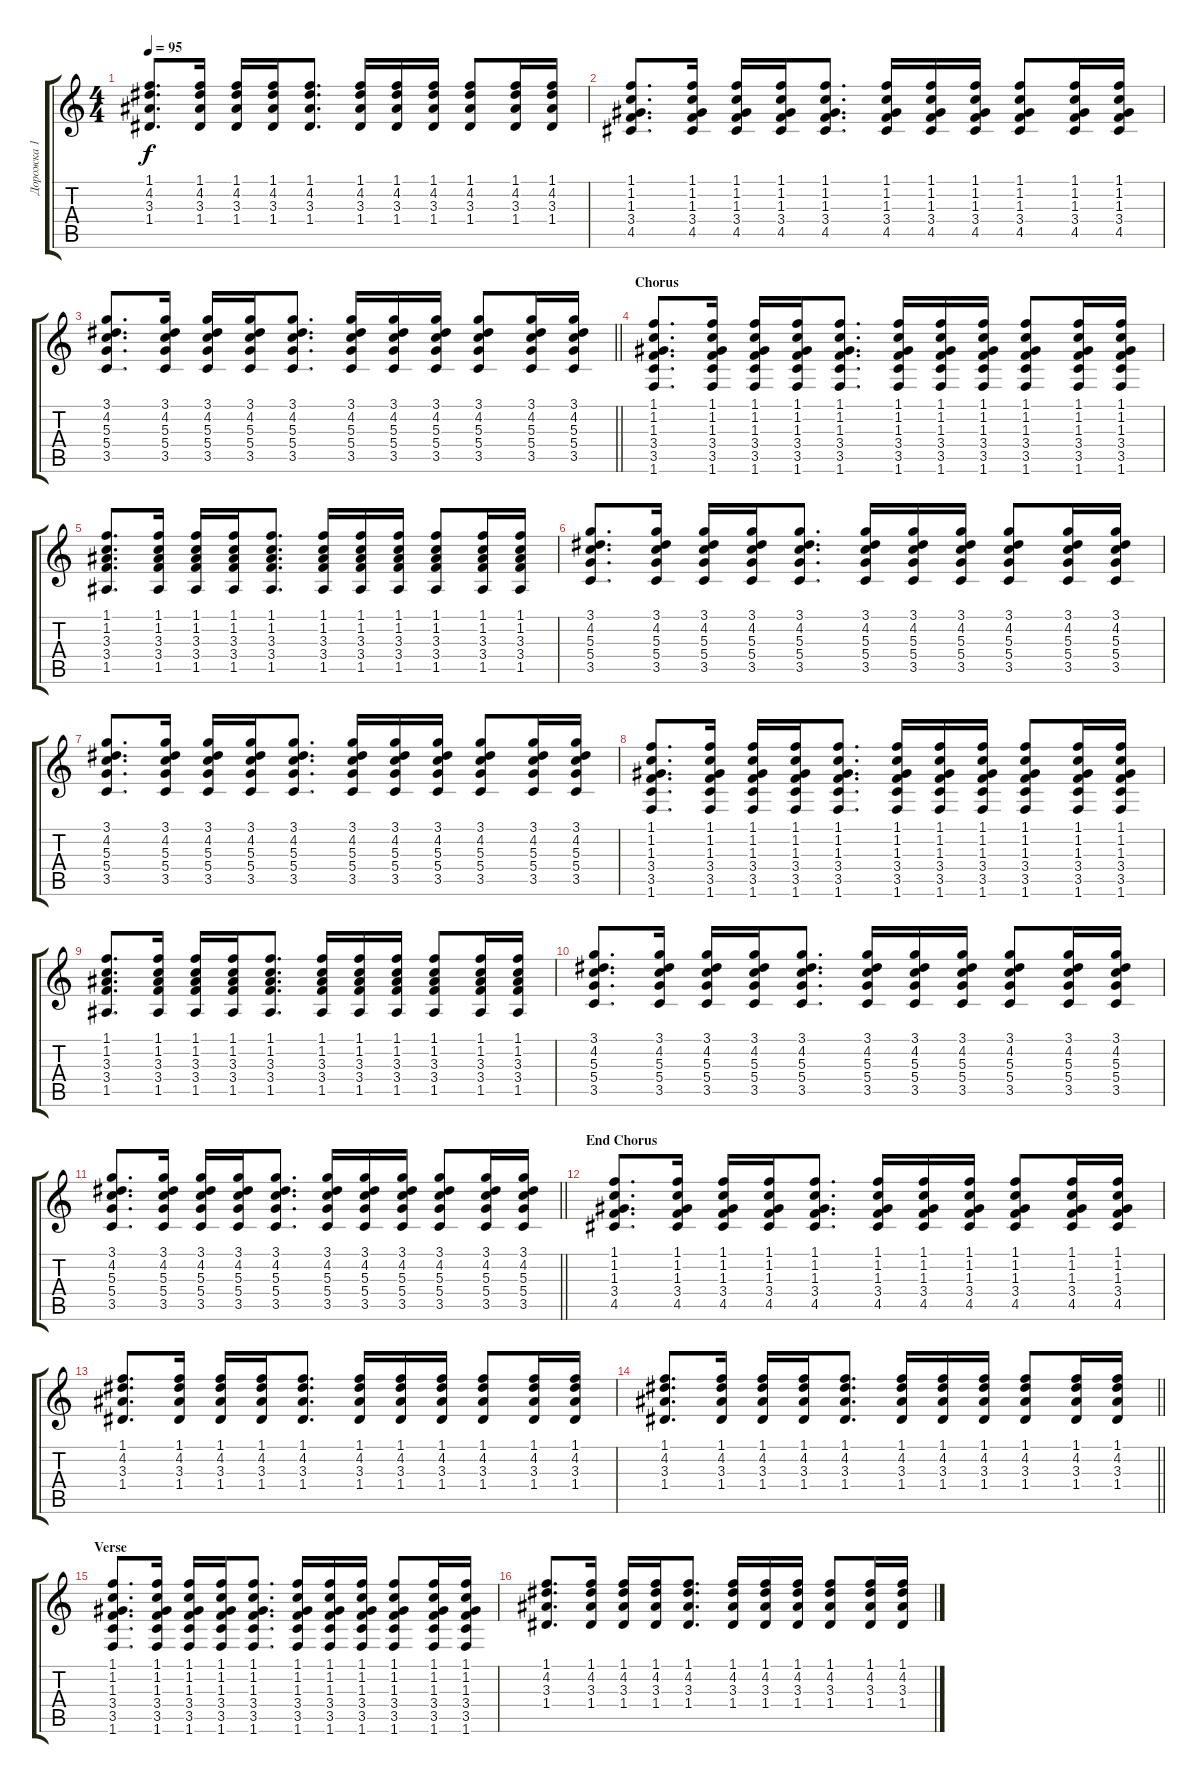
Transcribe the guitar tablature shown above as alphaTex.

\track ("Дорожка 1" "Дорожка 1") {instrument acousticguitarsteel}
\staff {score tabs}
\tuning (E4 B3 G3 D3 A2 E2) {hide}
\ts (4 4)
\tempo 95
\clef g2
\ks c
(1.1 4.2 3.3 1.4).8{d dy f} (1.1 4.2 3.3 1.4).16 (1.1 4.2 3.3 1.4).16 (1.1 4.2 3.3 1.4).16 (1.1 4.2 3.3 1.4).8{d} (1.1 4.2 3.3 1.4).16 (1.1 4.2 3.3 1.4).16 (1.1 4.2 3.3 1.4).16 (1.1 4.2 3.3 1.4).8 (1.1 4.2 3.3 1.4).16 (1.1 4.2 3.3 1.4).16 |
(1.1 1.2 1.3 3.4 4.5).8{d} (1.1 1.2 1.3 3.4 4.5).16 (1.1 1.2 1.3 3.4 4.5).16 (1.1 1.2 1.3 3.4 4.5).16 (1.1 1.2 1.3 3.4 4.5).8{d} (1.1 1.2 1.3 3.4 4.5).16 (1.1 1.2 1.3 3.4 4.5).16 (1.1 1.2 1.3 3.4 4.5).16 (1.1 1.2 1.3 3.4 4.5).8 (1.1 1.2 1.3 3.4 4.5).16 (1.1 1.2 1.3 3.4 4.5).16 |
\barLineRight lightlight
(3.1 4.2 5.3 5.4 3.5).8{d} (3.1 4.2 5.3 5.4 3.5).16 (3.1 4.2 5.3 5.4 3.5).16 (3.1 4.2 5.3 5.4 3.5).16 (3.1 4.2 5.3 5.4 3.5).8{d} (3.1 4.2 5.3 5.4 3.5).16 (3.1 4.2 5.3 5.4 3.5).16 (3.1 4.2 5.3 5.4 3.5).16 (3.1 4.2 5.3 5.4 3.5).8 (3.1 4.2 5.3 5.4 3.5).16 (3.1 4.2 5.3 5.4 3.5).16 |
\section ("" "Chorus")
(1.1 1.2 1.3 3.4 3.5 1.6).8{d} (1.1 1.2 1.3 3.4 3.5 1.6).16 (1.1 1.2 1.3 3.4 3.5 1.6).16 (1.1 1.2 1.3 3.4 3.5 1.6).16 (1.1 1.2 1.3 3.4 3.5 1.6).8{d} (1.1 1.2 1.3 3.4 3.5 1.6).16 (1.1 1.2 1.3 3.4 3.5 1.6).16 (1.1 1.2 1.3 3.4 3.5 1.6).16 (1.1 1.2 1.3 3.4 3.5 1.6).8 (1.1 1.2 1.3 3.4 3.5 1.6).16 (1.1 1.2 1.3 3.4 3.5 1.6).16 |
(1.1 1.2 3.3 3.4 1.5).8{d} (1.1 1.2 3.3 3.4 1.5).16 (1.1 1.2 3.3 3.4 1.5).16 (1.1 1.2 3.3 3.4 1.5).16 (1.1 1.2 3.3 3.4 1.5).8{d} (1.1 1.2 3.3 3.4 1.5).16 (1.1 1.2 3.3 3.4 1.5).16 (1.1 1.2 3.3 3.4 1.5).16 (1.1 1.2 3.3 3.4 1.5).8 (1.1 1.2 3.3 3.4 1.5).16 (1.1 1.2 3.3 3.4 1.5).16 |
(3.1 4.2 5.3 5.4 3.5).8{d} (3.1 4.2 5.3 5.4 3.5).16 (3.1 4.2 5.3 5.4 3.5).16 (3.1 4.2 5.3 5.4 3.5).16 (3.1 4.2 5.3 5.4 3.5).8{d} (3.1 4.2 5.3 5.4 3.5).16 (3.1 4.2 5.3 5.4 3.5).16 (3.1 4.2 5.3 5.4 3.5).16 (3.1 4.2 5.3 5.4 3.5).8 (3.1 4.2 5.3 5.4 3.5).16 (3.1 4.2 5.3 5.4 3.5).16 |
(3.1 4.2 5.3 5.4 3.5).8{d} (3.1 4.2 5.3 5.4 3.5).16 (3.1 4.2 5.3 5.4 3.5).16 (3.1 4.2 5.3 5.4 3.5).16 (3.1 4.2 5.3 5.4 3.5).8{d} (3.1 4.2 5.3 5.4 3.5).16 (3.1 4.2 5.3 5.4 3.5).16 (3.1 4.2 5.3 5.4 3.5).16 (3.1 4.2 5.3 5.4 3.5).8 (3.1 4.2 5.3 5.4 3.5).16 (3.1 4.2 5.3 5.4 3.5).16 |
(1.1 1.2 1.3 3.4 3.5 1.6).8{d} (1.1 1.2 1.3 3.4 3.5 1.6).16 (1.1 1.2 1.3 3.4 3.5 1.6).16 (1.1 1.2 1.3 3.4 3.5 1.6).16 (1.1 1.2 1.3 3.4 3.5 1.6).8{d} (1.1 1.2 1.3 3.4 3.5 1.6).16 (1.1 1.2 1.3 3.4 3.5 1.6).16 (1.1 1.2 1.3 3.4 3.5 1.6).16 (1.1 1.2 1.3 3.4 3.5 1.6).8 (1.1 1.2 1.3 3.4 3.5 1.6).16 (1.1 1.2 1.3 3.4 3.5 1.6).16 |
(1.1 1.2 3.3 3.4 1.5).8{d} (1.1 1.2 3.3 3.4 1.5).16 (1.1 1.2 3.3 3.4 1.5).16 (1.1 1.2 3.3 3.4 1.5).16 (1.1 1.2 3.3 3.4 1.5).8{d} (1.1 1.2 3.3 3.4 1.5).16 (1.1 1.2 3.3 3.4 1.5).16 (1.1 1.2 3.3 3.4 1.5).16 (1.1 1.2 3.3 3.4 1.5).8 (1.1 1.2 3.3 3.4 1.5).16 (1.1 1.2 3.3 3.4 1.5).16 |
(3.1 4.2 5.3 5.4 3.5).8{d} (3.1 4.2 5.3 5.4 3.5).16 (3.1 4.2 5.3 5.4 3.5).16 (3.1 4.2 5.3 5.4 3.5).16 (3.1 4.2 5.3 5.4 3.5).8{d} (3.1 4.2 5.3 5.4 3.5).16 (3.1 4.2 5.3 5.4 3.5).16 (3.1 4.2 5.3 5.4 3.5).16 (3.1 4.2 5.3 5.4 3.5).8 (3.1 4.2 5.3 5.4 3.5).16 (3.1 4.2 5.3 5.4 3.5).16 |
\barLineRight lightlight
(3.1 4.2 5.3 5.4 3.5).8{d} (3.1 4.2 5.3 5.4 3.5).16 (3.1 4.2 5.3 5.4 3.5).16 (3.1 4.2 5.3 5.4 3.5).16 (3.1 4.2 5.3 5.4 3.5).8{d} (3.1 4.2 5.3 5.4 3.5).16 (3.1 4.2 5.3 5.4 3.5).16 (3.1 4.2 5.3 5.4 3.5).16 (3.1 4.2 5.3 5.4 3.5).8 (3.1 4.2 5.3 5.4 3.5).16 (3.1 4.2 5.3 5.4 3.5).16 |
\section ("" "End Chorus")
(1.1 1.2 1.3 3.4 4.5).8{d} (1.1 1.2 1.3 3.4 4.5).16 (1.1 1.2 1.3 3.4 4.5).16 (1.1 1.2 1.3 3.4 4.5).16 (1.1 1.2 1.3 3.4 4.5).8{d} (1.1 1.2 1.3 3.4 4.5).16 (1.1 1.2 1.3 3.4 4.5).16 (1.1 1.2 1.3 3.4 4.5).16 (1.1 1.2 1.3 3.4 4.5).8 (1.1 1.2 1.3 3.4 4.5).16 (1.1 1.2 1.3 3.4 4.5).16 |
(1.1 4.2 3.3 1.4).8{d} (1.1 4.2 3.3 1.4).16 (1.1 4.2 3.3 1.4).16 (1.1 4.2 3.3 1.4).16 (1.1 4.2 3.3 1.4).8{d} (1.1 4.2 3.3 1.4).16 (1.1 4.2 3.3 1.4).16 (1.1 4.2 3.3 1.4).16 (1.1 4.2 3.3 1.4).8 (1.1 4.2 3.3 1.4).16 (1.1 4.2 3.3 1.4).16 |
\barLineRight lightlight
(1.1 4.2 3.3 1.4).8{d} (1.1 4.2 3.3 1.4).16 (1.1 4.2 3.3 1.4).16 (1.1 4.2 3.3 1.4).16 (1.1 4.2 3.3 1.4).8{d} (1.1 4.2 3.3 1.4).16 (1.1 4.2 3.3 1.4).16 (1.1 4.2 3.3 1.4).16 (1.1 4.2 3.3 1.4).8 (1.1 4.2 3.3 1.4).16 (1.1 4.2 3.3 1.4).16 |
\section ("" "Verse")
(1.1 1.2 1.3 3.4 3.5 1.6).8{d} (1.1 1.2 1.3 3.4 3.5 1.6).16 (1.1 1.2 1.3 3.4 3.5 1.6).16 (1.1 1.2 1.3 3.4 3.5 1.6).16 (1.1 1.2 1.3 3.4 3.5 1.6).8{d} (1.1 1.2 1.3 3.4 3.5 1.6).16 (1.1 1.2 1.3 3.4 3.5 1.6).16 (1.1 1.2 1.3 3.4 3.5 1.6).16 (1.1 1.2 1.3 3.4 3.5 1.6).8 (1.1 1.2 1.3 3.4 3.5 1.6).16 (1.1 1.2 1.3 3.4 3.5 1.6).16 |
(1.1 4.2 3.3 1.4).8{d} (1.1 4.2 3.3 1.4).16 (1.1 4.2 3.3 1.4).16 (1.1 4.2 3.3 1.4).16 (1.1 4.2 3.3 1.4).8{d} (1.1 4.2 3.3 1.4).16 (1.1 4.2 3.3 1.4).16 (1.1 4.2 3.3 1.4).16 (1.1 4.2 3.3 1.4).8 (1.1 4.2 3.3 1.4).16 (1.1 4.2 3.3 1.4).16
